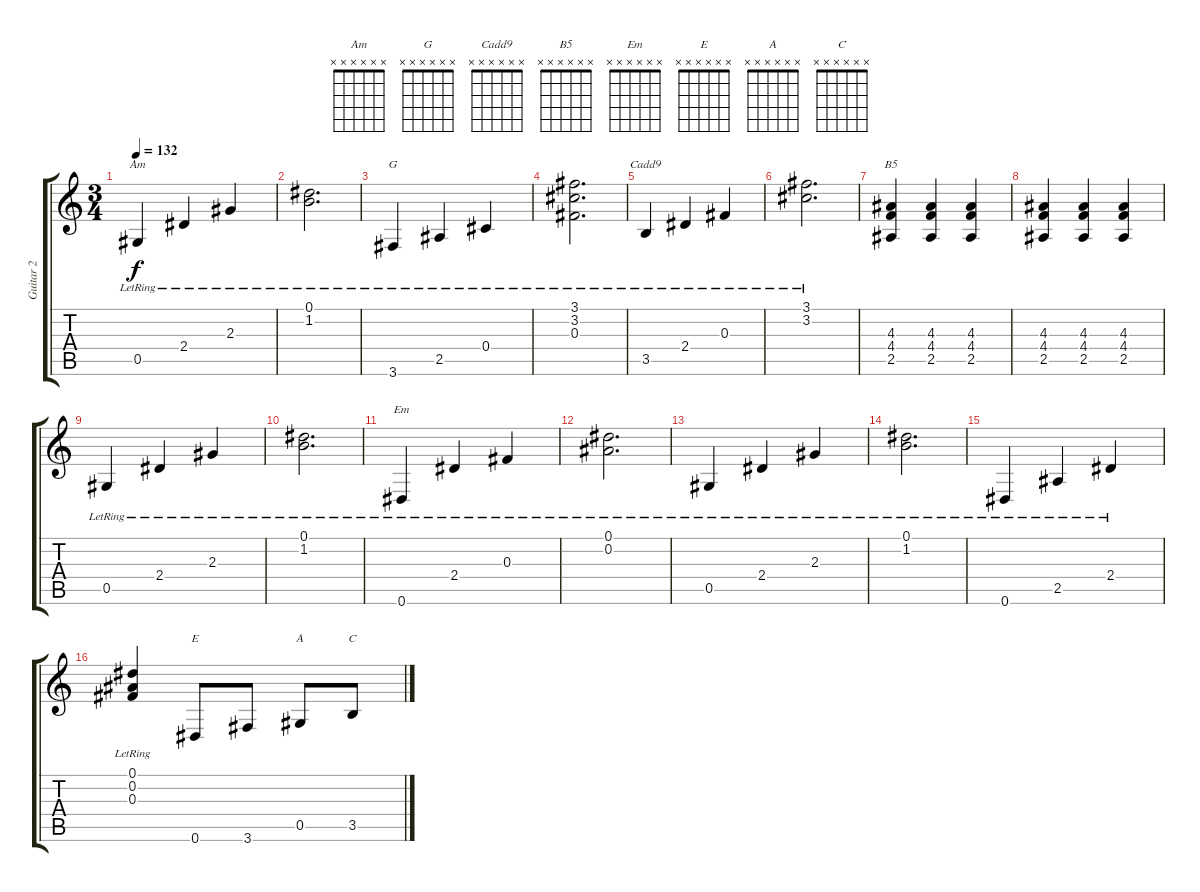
\track ("Guitar 2" "Guitar 2") {instrument electricguitarclean}
\staff {score tabs}
\tuning (Eb4 Bb3 Gb3 Db3 Ab2 Eb2) {hide}
\chord ("Am" x x x x x x)
\chord ("G" x x x x x x)
\chord ("Cadd9" x x x x x x)
\chord ("B5" x x x x x x)
\chord ("Em" x x x x x x)
\chord ("E" x x x x x x)
\chord ("A" x x x x x x)
\chord ("C" x x x x x x)
\ts (3 4)
\tempo 132
\clef g2
\ks c
0.5{lr}.4{ch "Am" dy f} 2.4{lr}.4 2.3{lr}.4 |
(0.1{lr} 1.2{lr}).2{d} |
3.6{lr}.4{ch "G"} 2.5{lr}.4 0.4{lr}.4 |
(3.1{lr} 3.2{lr} 0.3{lr}).2{d} |
3.5{lr}.4{ch "Cadd9"} 2.4{lr}.4 0.3{lr}.4 |
(3.1{lr} 3.2{lr}).2{d} |
(4.3 4.4 2.5).4{ch "B5"} (4.3 4.4 2.5).4 (4.3 4.4 2.5).4 |
(4.3 4.4 2.5).4 (4.3 4.4 2.5).4 (4.3 4.4 2.5).4 |
0.5{lr}.4 2.4{lr}.4 2.3{lr}.4 |
(0.1{lr} 1.2{lr}).2{d} |
0.6{lr}.4{ch "Em"} 2.4{lr}.4 0.3{lr}.4 |
(0.1{lr} 0.2{lr}).2{d} |
0.5{lr}.4 2.4{lr}.4 2.3{lr}.4 |
(0.1{lr} 1.2{lr}).2{d} |
0.6{lr}.4 2.5{lr}.4 2.4{lr}.4 |
(0.1{lr} 0.2{lr} 0.3{lr}).4 0.6.8{ch "E"} 3.6.8 0.5.8{ch "A"} 3.5.8{ch "C"}
